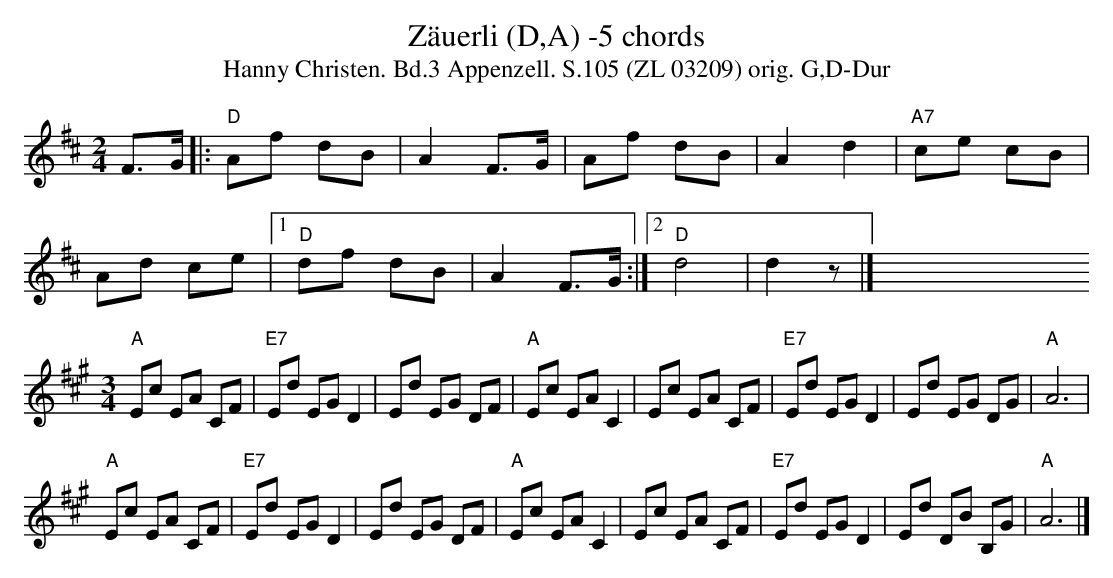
X:1
T:Zäuerli (D,A) -5 chords
T:Hanny Christen. Bd.3 Appenzell. S.105 (ZL 03209) orig. G,D-Dur
M:2/4
L:1/8
K:Dmaj%%MIDI gchordon
F>G |: "D"Af dB | A2 F>G | Af dB | A2 d2 | "A7"ce cB |
Ad ce |1 "D"df dB | A2 F>G:|2 "D"d4 | d2 z|] XX
K:Amaj
M:3/4
"A"Ec EA CF | "E7"Ed EG D2 | Ed EG DF | "A"Ec EA C2 | Ec EA CF | "E7"Ed EG D2 | Ed EG DG | "A"A6 |
"A"Ec EA CF | "E7"Ed EG D2 | Ed EG DF | "A"Ec EA C2 | Ec EA CF | "E7"Ed EG D2 | Ed DB B,G | "A"A6 |]
